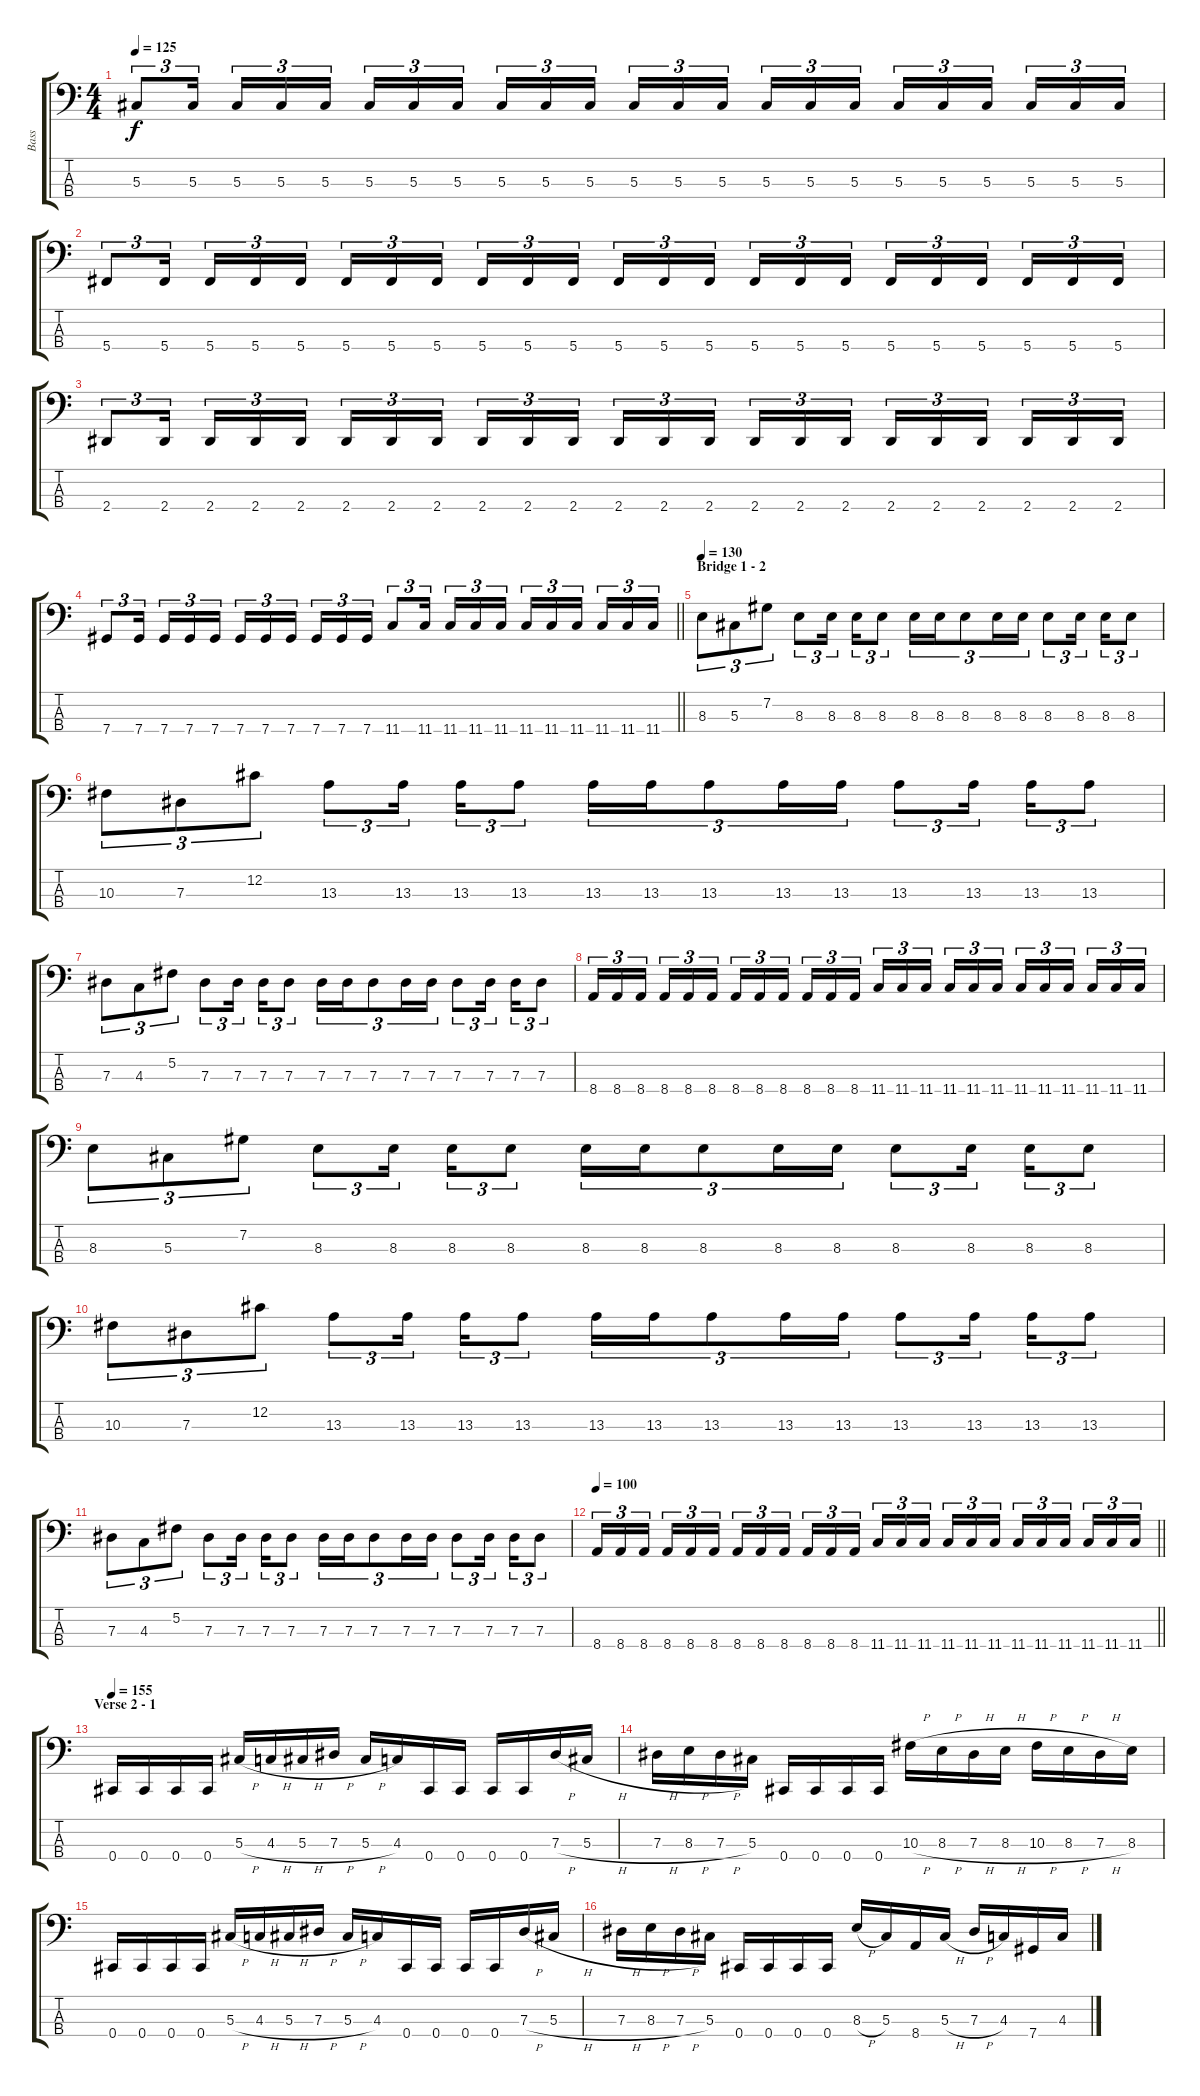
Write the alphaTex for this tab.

\track ("Bass" "Bass") {instrument electricbassfinger}
\staff {score tabs}
\tuning (Gb2 Db2 Ab1 Db1) {hide}
\ts (4 4)
\tempo 125
\clef f4
\ks c
5.3.8{tu (3 2) dy f} 5.3.16{tu (3 2) beam splitsecondary} 5.3.16{tu (3 2)} 5.3.16{tu (3 2)} 5.3.16{tu (3 2)} 5.3.16{tu (3 2)} 5.3.16{tu (3 2)} 5.3.16{tu (3 2) beam splitsecondary} 5.3.16{tu (3 2)} 5.3.16{tu (3 2)} 5.3.16{tu (3 2)} 5.3.16{tu (3 2)} 5.3.16{tu (3 2)} 5.3.16{tu (3 2) beam splitsecondary} 5.3.16{tu (3 2)} 5.3.16{tu (3 2)} 5.3.16{tu (3 2)} 5.3.16{tu (3 2)} 5.3.16{tu (3 2)} 5.3.16{tu (3 2) beam splitsecondary} 5.3.16{tu (3 2)} 5.3.16{tu (3 2)} 5.3.16{tu (3 2)} |
5.4.8{tu (3 2)} 5.4.16{tu (3 2) beam splitsecondary} 5.4.16{tu (3 2)} 5.4.16{tu (3 2)} 5.4.16{tu (3 2)} 5.4.16{tu (3 2)} 5.4.16{tu (3 2)} 5.4.16{tu (3 2) beam splitsecondary} 5.4.16{tu (3 2)} 5.4.16{tu (3 2)} 5.4.16{tu (3 2)} 5.4.16{tu (3 2)} 5.4.16{tu (3 2)} 5.4.16{tu (3 2) beam splitsecondary} 5.4.16{tu (3 2)} 5.4.16{tu (3 2)} 5.4.16{tu (3 2)} 5.4.16{tu (3 2)} 5.4.16{tu (3 2)} 5.4.16{tu (3 2) beam splitsecondary} 5.4.16{tu (3 2)} 5.4.16{tu (3 2)} 5.4.16{tu (3 2)} |
2.4.8{tu (3 2)} 2.4.16{tu (3 2) beam splitsecondary} 2.4.16{tu (3 2)} 2.4.16{tu (3 2)} 2.4.16{tu (3 2)} 2.4.16{tu (3 2)} 2.4.16{tu (3 2)} 2.4.16{tu (3 2) beam splitsecondary} 2.4.16{tu (3 2)} 2.4.16{tu (3 2)} 2.4.16{tu (3 2)} 2.4.16{tu (3 2)} 2.4.16{tu (3 2)} 2.4.16{tu (3 2) beam splitsecondary} 2.4.16{tu (3 2)} 2.4.16{tu (3 2)} 2.4.16{tu (3 2)} 2.4.16{tu (3 2)} 2.4.16{tu (3 2)} 2.4.16{tu (3 2) beam splitsecondary} 2.4.16{tu (3 2)} 2.4.16{tu (3 2)} 2.4.16{tu (3 2)} |
\barLineRight lightlight
7.4.8{tu (3 2)} 7.4.16{tu (3 2) beam splitsecondary} 7.4.16{tu (3 2)} 7.4.16{tu (3 2)} 7.4.16{tu (3 2)} 7.4.16{tu (3 2)} 7.4.16{tu (3 2)} 7.4.16{tu (3 2) beam splitsecondary} 7.4.16{tu (3 2)} 7.4.16{tu (3 2)} 7.4.16{tu (3 2)} 11.4.8{tu (3 2)} 11.4.16{tu (3 2) beam splitsecondary} 11.4.16{tu (3 2)} 11.4.16{tu (3 2)} 11.4.16{tu (3 2)} 11.4.16{tu (3 2)} 11.4.16{tu (3 2)} 11.4.16{tu (3 2) beam splitsecondary} 11.4.16{tu (3 2)} 11.4.16{tu (3 2)} 11.4.16{tu (3 2)} |
\section ("" "Bridge 1 - 2")
\tempo 130
8.3.8{tu (3 2)} 5.3.8{tu (3 2)} 7.2.8{tu (3 2)} 8.3.8{tu (3 2)} 8.3.16{tu (3 2) beam splitsecondary} 8.3.16{tu (3 2)} 8.3.8{tu (3 2)} 8.3.16{tu (3 2)} 8.3.16{tu (3 2)} 8.3.8{tu (3 2)} 8.3.16{tu (3 2)} 8.3.16{tu (3 2)} 8.3.8{tu (3 2)} 8.3.16{tu (3 2) beam splitsecondary} 8.3.16{tu (3 2)} 8.3.8{tu (3 2)} |
10.3.8{tu (3 2)} 7.3.8{tu (3 2)} 12.2.8{tu (3 2)} 13.3.8{tu (3 2)} 13.3.16{tu (3 2) beam splitsecondary} 13.3.16{tu (3 2)} 13.3.8{tu (3 2)} 13.3.16{tu (3 2)} 13.3.16{tu (3 2)} 13.3.8{tu (3 2)} 13.3.16{tu (3 2)} 13.3.16{tu (3 2)} 13.3.8{tu (3 2)} 13.3.16{tu (3 2) beam splitsecondary} 13.3.16{tu (3 2)} 13.3.8{tu (3 2)} |
7.3.8{tu (3 2)} 4.3.8{tu (3 2)} 5.2.8{tu (3 2)} 7.3.8{tu (3 2)} 7.3.16{tu (3 2) beam splitsecondary} 7.3.16{tu (3 2)} 7.3.8{tu (3 2)} 7.3.16{tu (3 2)} 7.3.16{tu (3 2)} 7.3.8{tu (3 2)} 7.3.16{tu (3 2)} 7.3.16{tu (3 2)} 7.3.8{tu (3 2)} 7.3.16{tu (3 2) beam splitsecondary} 7.3.16{tu (3 2)} 7.3.8{tu (3 2)} |
8.4.16{tu (3 2)} 8.4.16{tu (3 2)} 8.4.16{tu (3 2) beam splitsecondary} 8.4.16{tu (3 2)} 8.4.16{tu (3 2)} 8.4.16{tu (3 2)} 8.4.16{tu (3 2)} 8.4.16{tu (3 2)} 8.4.16{tu (3 2) beam splitsecondary} 8.4.16{tu (3 2)} 8.4.16{tu (3 2)} 8.4.16{tu (3 2)} 11.4.16{tu (3 2)} 11.4.16{tu (3 2)} 11.4.16{tu (3 2) beam splitsecondary} 11.4.16{tu (3 2)} 11.4.16{tu (3 2)} 11.4.16{tu (3 2)} 11.4.16{tu (3 2)} 11.4.16{tu (3 2)} 11.4.16{tu (3 2) beam splitsecondary} 11.4.16{tu (3 2)} 11.4.16{tu (3 2)} 11.4.16{tu (3 2)} |
8.3.8{tu (3 2)} 5.3.8{tu (3 2)} 7.2.8{tu (3 2)} 8.3.8{tu (3 2)} 8.3.16{tu (3 2) beam splitsecondary} 8.3.16{tu (3 2)} 8.3.8{tu (3 2)} 8.3.16{tu (3 2)} 8.3.16{tu (3 2)} 8.3.8{tu (3 2)} 8.3.16{tu (3 2)} 8.3.16{tu (3 2)} 8.3.8{tu (3 2)} 8.3.16{tu (3 2) beam splitsecondary} 8.3.16{tu (3 2)} 8.3.8{tu (3 2)} |
10.3.8{tu (3 2)} 7.3.8{tu (3 2)} 12.2.8{tu (3 2)} 13.3.8{tu (3 2)} 13.3.16{tu (3 2) beam splitsecondary} 13.3.16{tu (3 2)} 13.3.8{tu (3 2)} 13.3.16{tu (3 2)} 13.3.16{tu (3 2)} 13.3.8{tu (3 2)} 13.3.16{tu (3 2)} 13.3.16{tu (3 2)} 13.3.8{tu (3 2)} 13.3.16{tu (3 2) beam splitsecondary} 13.3.16{tu (3 2)} 13.3.8{tu (3 2)} |
7.3.8{tu (3 2)} 4.3.8{tu (3 2)} 5.2.8{tu (3 2)} 7.3.8{tu (3 2)} 7.3.16{tu (3 2) beam splitsecondary} 7.3.16{tu (3 2)} 7.3.8{tu (3 2)} 7.3.16{tu (3 2)} 7.3.16{tu (3 2)} 7.3.8{tu (3 2)} 7.3.16{tu (3 2)} 7.3.16{tu (3 2)} 7.3.8{tu (3 2)} 7.3.16{tu (3 2) beam splitsecondary} 7.3.16{tu (3 2)} 7.3.8{tu (3 2)} |
\tempo 100
\barLineRight lightlight
8.4.16{tu (3 2)} 8.4.16{tu (3 2)} 8.4.16{tu (3 2) beam splitsecondary} 8.4.16{tu (3 2)} 8.4.16{tu (3 2)} 8.4.16{tu (3 2)} 8.4.16{tu (3 2)} 8.4.16{tu (3 2)} 8.4.16{tu (3 2) beam splitsecondary} 8.4.16{tu (3 2)} 8.4.16{tu (3 2)} 8.4.16{tu (3 2)} 11.4.16{tu (3 2)} 11.4.16{tu (3 2)} 11.4.16{tu (3 2) beam splitsecondary} 11.4.16{tu (3 2)} 11.4.16{tu (3 2)} 11.4.16{tu (3 2)} 11.4.16{tu (3 2)} 11.4.16{tu (3 2)} 11.4.16{tu (3 2) beam splitsecondary} 11.4.16{tu (3 2)} 11.4.16{tu (3 2)} 11.4.16{tu (3 2)} |
\section ("" "Verse 2 - 1")
\tempo 155
0.4.16 0.4.16 0.4.16 0.4.16 5.3{h}.16 4.3{h}.16 5.3{h}.16 7.3{h}.16 5.3{h}.16 4.3.16 0.4.16 0.4.16 0.4.16 0.4.16 7.3{h}.16 5.3{h}.16 |
7.3{h}.16 8.3{h}.16 7.3{h}.16 5.3.16 0.4.16 0.4.16 0.4.16 0.4.16 10.3{h}.16 8.3{h}.16 7.3{h}.16 8.3{h}.16 10.3{h}.16 8.3{h}.16 7.3{h}.16 8.3.16 |
0.4.16 0.4.16 0.4.16 0.4.16 5.3{h}.16 4.3{h}.16 5.3{h}.16 7.3{h}.16 5.3{h}.16 4.3.16 0.4.16 0.4.16 0.4.16 0.4.16 7.3{h}.16 5.3{h}.16 |
7.3{h}.16 8.3{h}.16 7.3{h}.16 5.3.16 0.4.16 0.4.16 0.4.16 0.4.16 8.3{h}.16 5.3.16 8.4.16 5.3{h}.16 7.3{h}.16 4.3.16 7.4.16 4.3.16
